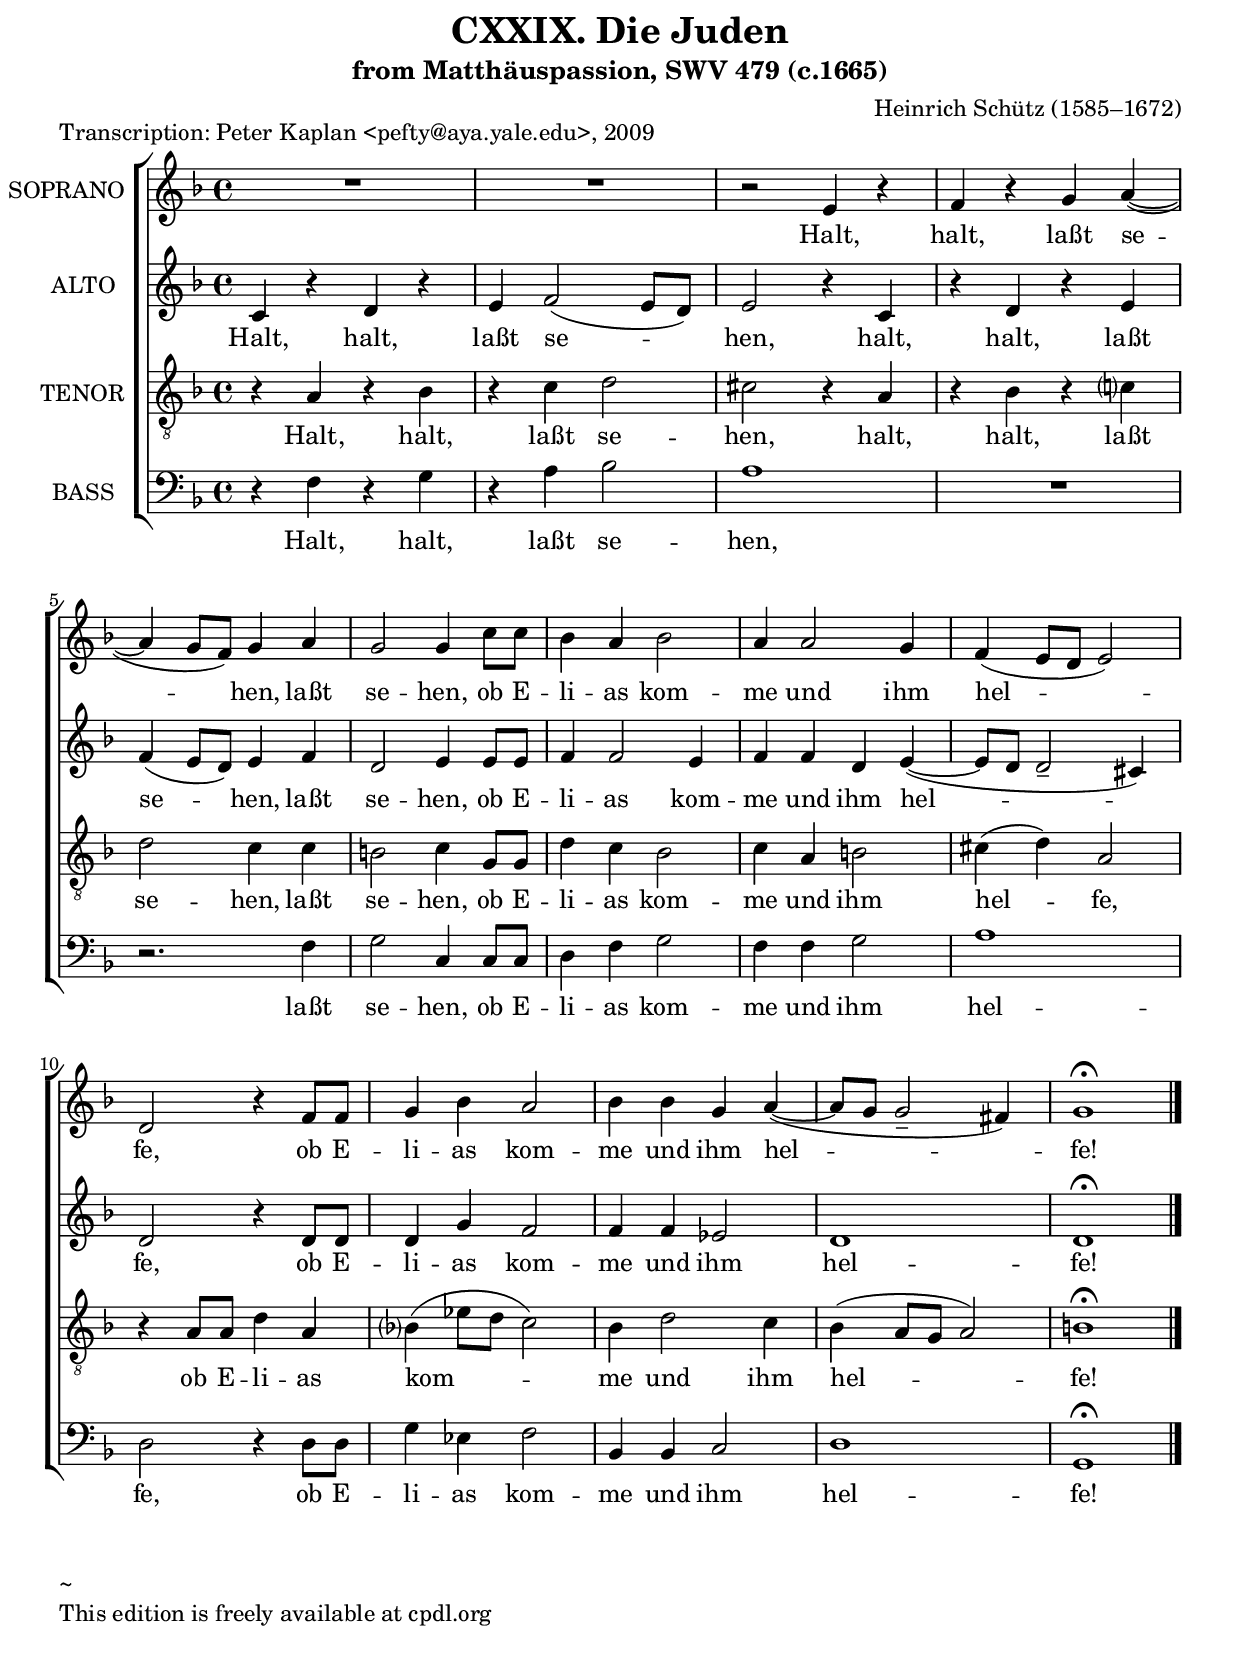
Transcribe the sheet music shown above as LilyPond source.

     \version "2.10.10"
\paper {
  between-system-space = 2.0\cm
  between-system-padding = #1
  ragged-bottom=##f
  ragged-last-bottom=##f
  bottom-margin = 2.0\cm
  top-margin = 0.1\cm
%  system-count = #6
  systemSeparatorMarkup = ""
}
\header {
    title = "CXXIX. Die Juden"
    subtitle = "from Matthäuspassion, SWV 479 (c.1665)"
    composer = "Heinrich Schütz (1585–1672)"
    date = "1623"
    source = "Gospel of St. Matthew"
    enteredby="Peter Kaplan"
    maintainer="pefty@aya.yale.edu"
    piece ="Transcription: Peter Kaplan <pefty@aya.yale.edu>, 2009"
    texidoc = "

Translation of text:
Jesus of Nazareth."
}

     \score { 
      <<
        \new ChoirStaff <<
        \new Staff = CantusOne <<
               {  
      <<
     \override Stem #'neutral-direction = #up 
%     \override Staff.TimeSignature #'style = #'()
        \clef treble
        \key d \minor 
        \new Voice = "CantusOne" {
     \override NoteHead #'style = #'baroque
        \set Staff.midiInstrument = "synth voice"
        \set Staff.vocalName = "SOPRANO "

\time 4/4
R1              
R1
r2 e'4 r
f'4 r g' a'(~
% measure 5
a'4 g'8 f') g'4 a'                
g'2 g'4 c''8 c''
bes'4 a' bes'2
a'4 a'2 g'4
f'4( e'8 d' e'2)
% measure 10
d'2 r4 f'8 f'                   
g'4 bes' a'2
bes'4 bes' g' a'(~
a'8 g' g'2-- fis'4)
g'1\fermata                 
\bar "|."
}
>>
}

>>

\new Lyrics 
\lyricsto "CantusOne"
        { 


 Halt,
halt, laßt se --
 hen, laßt 
se -- hen, ob E --
li -- as kom --
me und ihm hel --
fe, ob E --
li -- as kom --
me und ihm 
hel --
fe!
}



        \new Staff = Altus <<
               {  
      <<
     \override Stem #'neutral-direction = #up 
%     \override Staff.TimeSignature #'style = #'()
        \clef treble
        \key d \minor 
        \new Voice = "Altus" {
     \override NoteHead #'style = #'baroque
        \set Staff.midiInstrument = "synth voice"
        \set Staff.vocalName = "ALTO "

\time 4/4
c'4 r d' r
e'4 f'2( e'8 d')
e'2 r4 c'
r4 d' r e'
% measure 5
f'4( e'8 d') e'4 f'
d'2 e'4 e'8 e'
f'4 f'2 e'4
f'4 f' d' e'(~
e'8 d' d'2-- cis'4)
% measure 10
d'2 r4 d'8 d'
d'4 g' f'2
f'4 f' ees'2
d'1
d'1\fermata
\bar "|."
}
>>
}

>>

\new Lyrics 
\lyricsto "Altus"
        { 

Halt, halt,
laßt se --
hen, halt,
 halt, laßt 
se -- hen, laßt 
se -- hen, ob E --
li -- as kom --
me und ihm hel --
 
fe, ob E --
li -- as kom --
me und ihm 
hel --
fe!
}


        \new Staff = Tenor <<
               {  
      <<
     \override Stem #'neutral-direction = #up 
%     \override Staff.TimeSignature #'style = #'()
        \clef "G_8"
        \key d \minor 
        \new Voice = "Tenor" {
     \override NoteHead #'style = #'baroque
        \set Staff.midiInstrument = "synth voice"
        \set Staff.vocalName = "TENOR "

\time 4/4
r4 a r bes 
r4 c' d'2
cis'2 r4 a
r4 bes r c'?
% measure 5
d'2 c'4 c'
b2 c'4 g8 g
d'4 c' bes2
c'4 a b2
cis'4( d') a2
% measure 10
r4 a8 a d'4 a
bes?4( ees'8 d' c'2)
bes4 d'2 c'4
bes4( a8 g a2)
b1\fermata
\bar "|."
}
>>
}

>>

\new Lyrics 
\lyricsto "Tenor"
        { 

 Halt, halt, 
 laßt se --
hen, halt, 
halt, laßt 
se -- hen, laßt 
se -- hen, ob E --
li -- as kom --
me und ihm 
hel -- fe, 
 ob E -- li -- as 
kom -- 
me und ihm 
hel --
fe!

}


        \new Staff = Bassus <<
               {  
      <<
     \override Stem #'neutral-direction = #up 
%     \override Staff.TimeSignature #'style = #'()
        \clef bass
        \key d \minor 
        \new Voice = "Bassus" {
     \override NoteHead #'style = #'baroque
        \set Staff.midiInstrument = "synth voice"
        \set Staff.vocalName = "BASS "

\time 4/4
r4 f r g
r4 a bes2
a1
R1
% measure 5
r2. f4
g2 c4 c8 c
d4 f g2
f4 f g2
a1
% measure 10
d2 r4 d8 d
g4 ees f2
bes,4 bes, c2
d1
g,1\fermata
\bar "|."
}
>>
}

>>

\new Lyrics 
\lyricsto "Bassus"
        { 

 Halt, halt, 
 laßt se --
hen, 

 laßt 
se -- hen, ob E --
li -- as kom --
me und ihm 
hel --
fe, ob E --
li -- as kom --
me und ihm 
hel --
fe!
}


>>


>>
   






%{
\midi { 
\context { 
\Score 
tempoWholesPerMinute = #(ly:make-moment 72 4) 
} 
} 
%}







     }
\layout { 
         \context { 
          \Staff \consists "Horizontal_bracket_engraver" 
          }
         }
\markup{\column{\line{ ~ } \line{This edition is freely available at cpdl.org}} 
} 



















